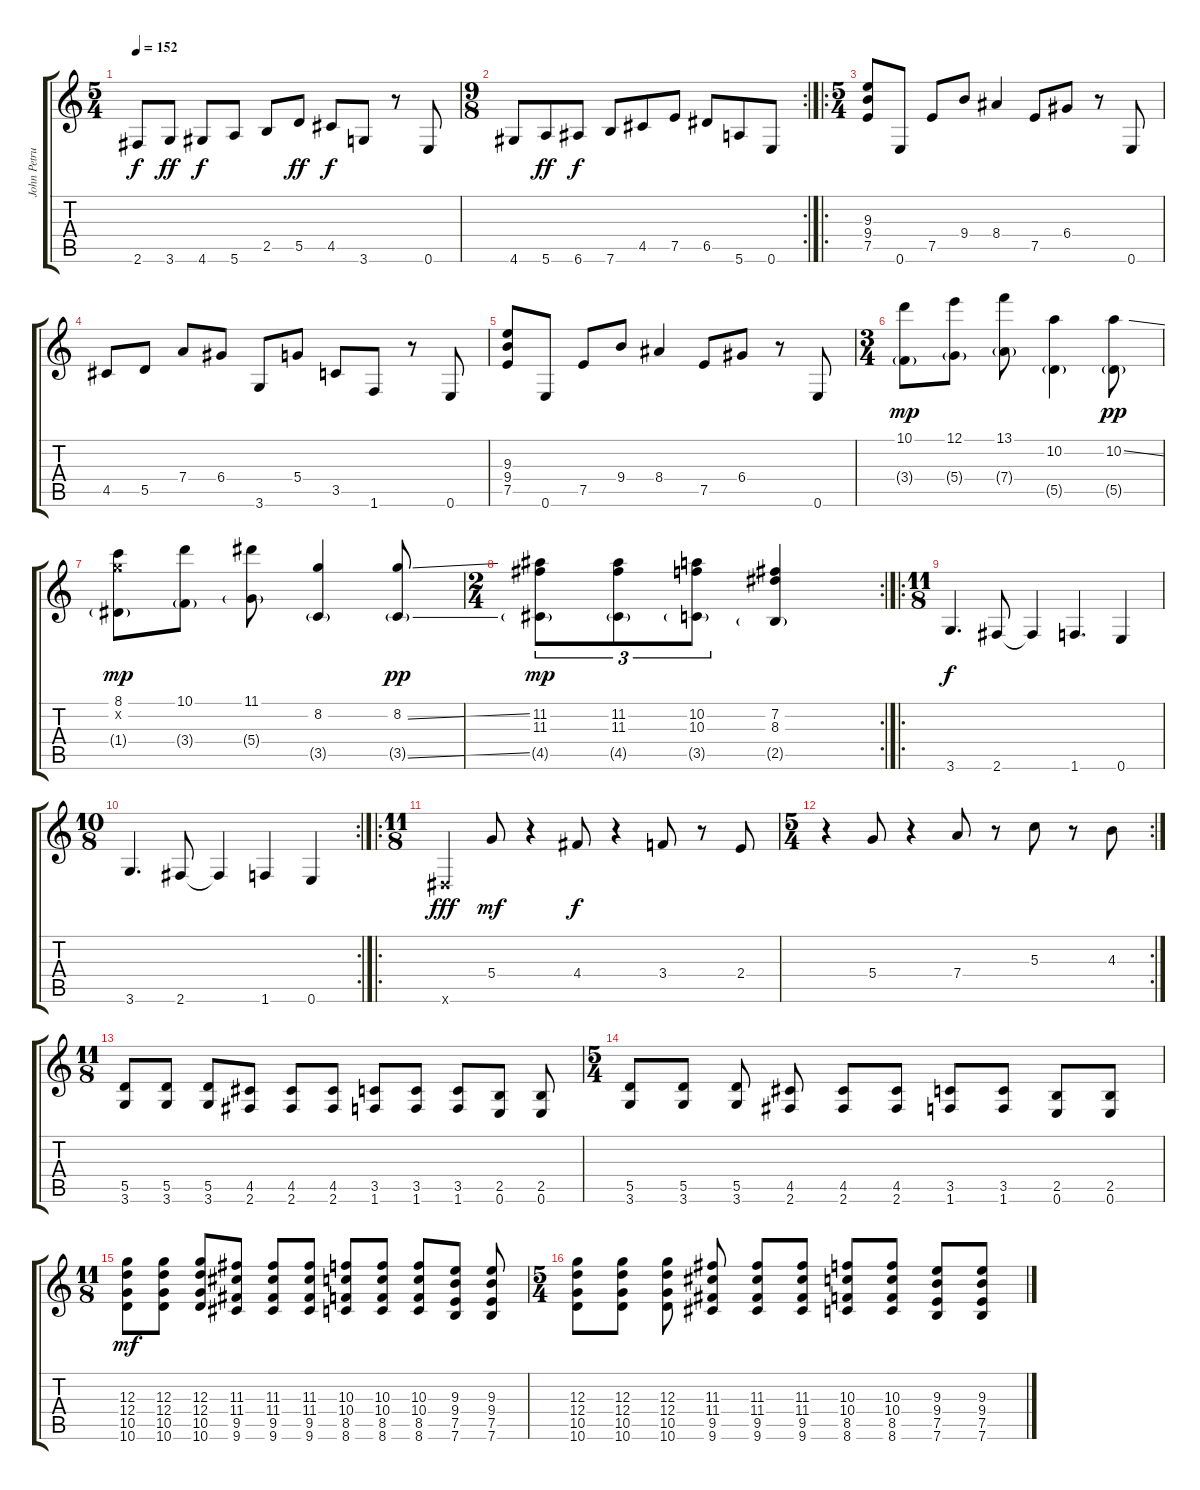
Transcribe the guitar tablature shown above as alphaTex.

\track ("John Petrucci (Guitar)" "John Petru") {instrument distortionguitar}
\staff {score tabs}
\tuning (E4 B3 G3 D3 A2 E2) {hide}
\ts (5 4)
\tempo 152
\clef g2
\ks c
2.6.8{dy f} 3.6.8{dy ff} 4.6.8{dy f} 5.6.8 2.5.8 5.5.8{dy ff} 4.5.8{dy f} 3.6.8 r.8 0.6.8 |
\rc 2
\ts (9 8)
4.6.8 5.6.8{dy ff} 6.6.8{dy f} 7.6.8 4.5.8 7.5.8 6.5.8 5.6.8 0.6.8 |
\ro
\ts (5 4)
(9.3 9.4 7.5).8 0.6.8 7.5.8 9.4.8 8.4.4 7.5.8 6.4.8 r.8 0.6.8 |
4.5.8 5.5.8 7.4.8 6.4.8 3.6.8 5.4.8 3.5.8 1.6.8 r.8 0.6.8 |
(9.3 9.4 7.5).8 0.6.8 7.5.8 9.4.8 8.4.4 7.5.8 6.4.8 r.8 0.6.8 |
\ts (3 4)
(10.1 3.4{g}).8{dy mp} (12.1 5.4{g}).8 (13.1 7.4{g}).8 (10.2 5.5{g}).4 (10.2{ss} 5.5{g}).8{dy pp} |
(8.1 8.2{x} 1.4{g}).8{dy mp} (10.1 3.4{g}).8 (11.1 5.4{g}).8 (8.2 3.5{g}).4 (8.2{ss} 3.5{ss g}).8{dy pp} |
\rc 2
\ts (2 4)
(11.2 11.3 4.5{g}).8{tu (3 2) dy mp} (11.2 11.3 4.5{g}).8{tu (3 2)} (10.2 10.3 3.5{g}).8{tu (3 2)} (7.2 8.3 2.5{g}).4 |
\ro
\ts (11 8)
3.6.4{d dy f} 2.6.8 2.6{t}.4 1.6.4{d} 0.6.4 |
\rc 2
\ts (10 8)
3.6.4{d} 2.6.8 2.6{t}.4 1.6.4 0.6.4 |
\ro
\ts (11 8)
-1.6{x}.4{dy fff} 5.4.8{dy mf} r.4 4.4.8{dy f} r.4 3.4.8 r.8 2.4.8 |
\rc 2
\ts (5 4)
r.4 5.4.8 r.4 7.4.8 r.8 5.3.8 r.8 4.3.8 |
\ts (11 8)
(5.5 3.6).8 (5.5 3.6).8 (5.5 3.6).8 (4.5 2.6).8 (4.5 2.6).8 (4.5 2.6).8 (3.5 1.6).8 (3.5 1.6).8 (3.5 1.6).8 (2.5 0.6).8 (2.5 0.6).8 |
\ts (5 4)
(5.5 3.6).8 (5.5 3.6).8 (5.5 3.6).8{beam split} (4.5 2.6).8 (4.5 2.6).8 (4.5 2.6).8 (3.5 1.6).8 (3.5 1.6).8{beam split} (2.5 0.6).8 (2.5 0.6).8 |
\ts (11 8)
(12.3 12.4 10.5 10.6).8{dy mf} (12.3 12.4 10.5 10.6).8 (12.3 12.4 10.5 10.6).8 (11.3 11.4 9.5 9.6).8 (11.3 11.4 9.5 9.6).8 (11.3 11.4 9.5 9.6).8 (10.3 10.4 8.5 8.6).8 (10.3 10.4 8.5 8.6).8 (10.3 10.4 8.5 8.6).8 (9.3 9.4 7.5 7.6).8 (9.3 9.4 7.5 7.6).8 |
\ts (5 4)
(12.3 12.4 10.5 10.6).8 (12.3 12.4 10.5 10.6).8 (12.3 12.4 10.5 10.6).8{beam split} (11.3 11.4 9.5 9.6).8 (11.3 11.4 9.5 9.6).8 (11.3 11.4 9.5 9.6).8 (10.3 10.4 8.5 8.6).8 (10.3 10.4 8.5 8.6).8{beam split} (9.3 9.4 7.5 7.6).8 (9.3 9.4 7.5 7.6).8
